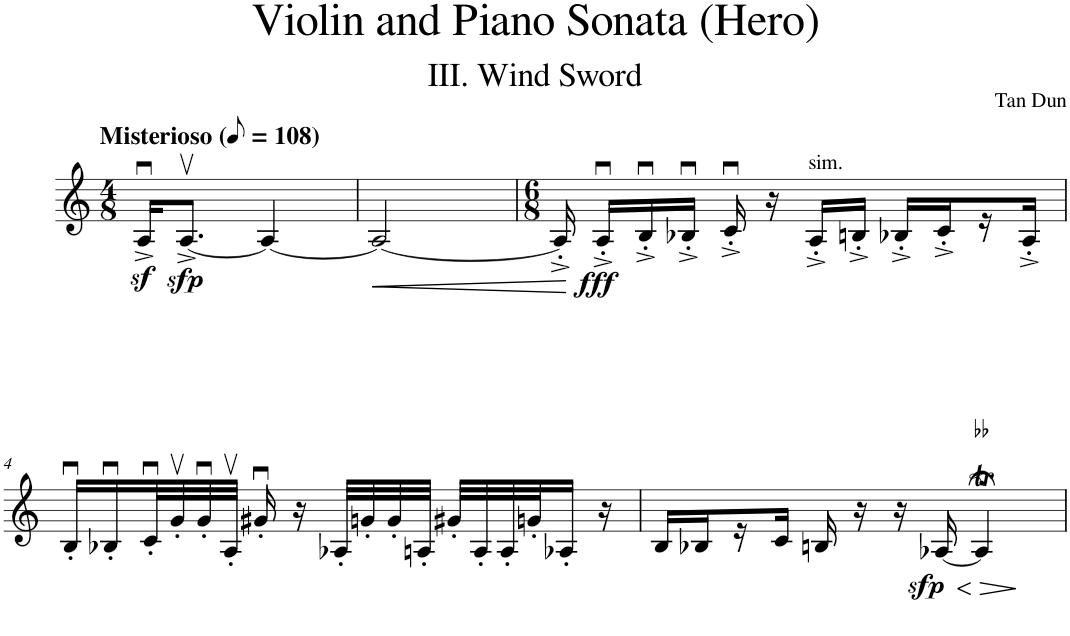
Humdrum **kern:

**kern	**dynam
*part1	*part1
*staff1	*staff1
*I"Violin	*
*I'Vln.	*
*clefG2	*
*k[]	*
*M4/8	*
*MM54	*
=1	=1
!LO:TX:a:B:t=Misterioso	!
16Az<u^/KL	.
!	!LO:DY:b
[8.Av^/J	sfp
4A/_	.
=2	=2
!	!LO:HP:b
2A/_	<
=3	=3
*M6/8	*
16A'^/]	.
!	!LO:DY:n=1:b
16Au'^/LL	[ fff
16Bu'^/	.
16B-Xu'^/JJ	.
16cu'^/	.
16r	.
!LO:TX:a:t=sim.	!
16A'^/LL	.
16Bn'^/JJ	.
16B-X'^/LL	.
16c'^/J	.
16r	.
16A'^/JJ	.
!!LO:LB:g=z
=4	=4
16Bu'/LL	.
16B-Xu'/	.
32cu'/L	.
32gv'/	.
32gu'/	.
32Av'/JJJ	.
16g#Xu'/	.
16r	.
32A-X'/LLL	.
32gn'/	.
32g'/	.
32An'/JJJ	.
32g#X'/LLL	.
32A'/	.
32A'/	.
32gn'/J	.
16A-X'/JJ	.
16r	.
=5	=5
16B/LL	.
16B-X/J	.
16r	.
16c/JJ	.
16Bn/	.
16r	.
16r	.
!	!LO:HP:b
!	!LO:DY:n=1:b
[16A-X/	< sfp
!LO:TX:a:t=♭♭	!
!	!LO:HP:n=1:b
4A-;<T/]	[ >
.	]
=	=
*-	*-
